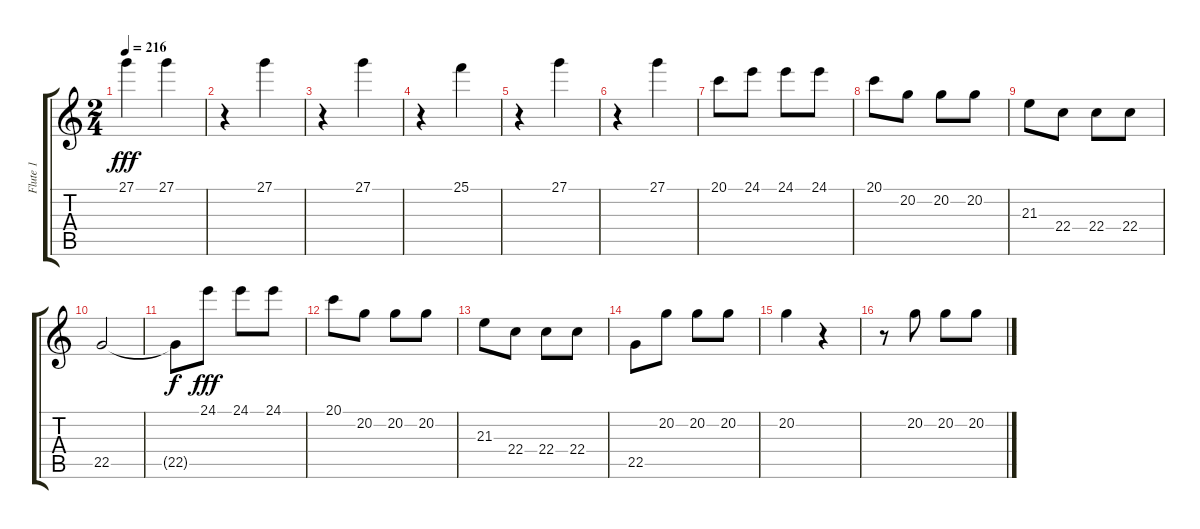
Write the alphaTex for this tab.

\track ("Flute 1" "Flute 1") {instrument flute}
\staff {score tabs}
\tuning (E4 B3 G3 D3 A2 E2) {hide}
\ts (2 4)
\tempo 216
\clef g2
\ks c
27.1.4{dy fff} 27.1.4 |
r.4 27.1.4 |
r.4 27.1.4 |
r.4 25.1.4 |
r.4 27.1.4 |
r.4 27.1.4 |
20.1.8 24.1.8 24.1.8 24.1.8 |
20.1.8 20.2.8 20.2.8 20.2.8 |
21.3.8 22.4.8 22.4.8 22.4.8 |
22.5.2 |
22.5{t}.8{dy f} 24.1.8{dy fff} 24.1.8 24.1.8 |
20.1.8 20.2.8 20.2.8 20.2.8 |
21.3.8 22.4.8 22.4.8 22.4.8 |
22.5.8 20.2.8 20.2.8 20.2.8 |
20.2.4 r.4 |
r.8 20.2.8 20.2.8 20.2.8
